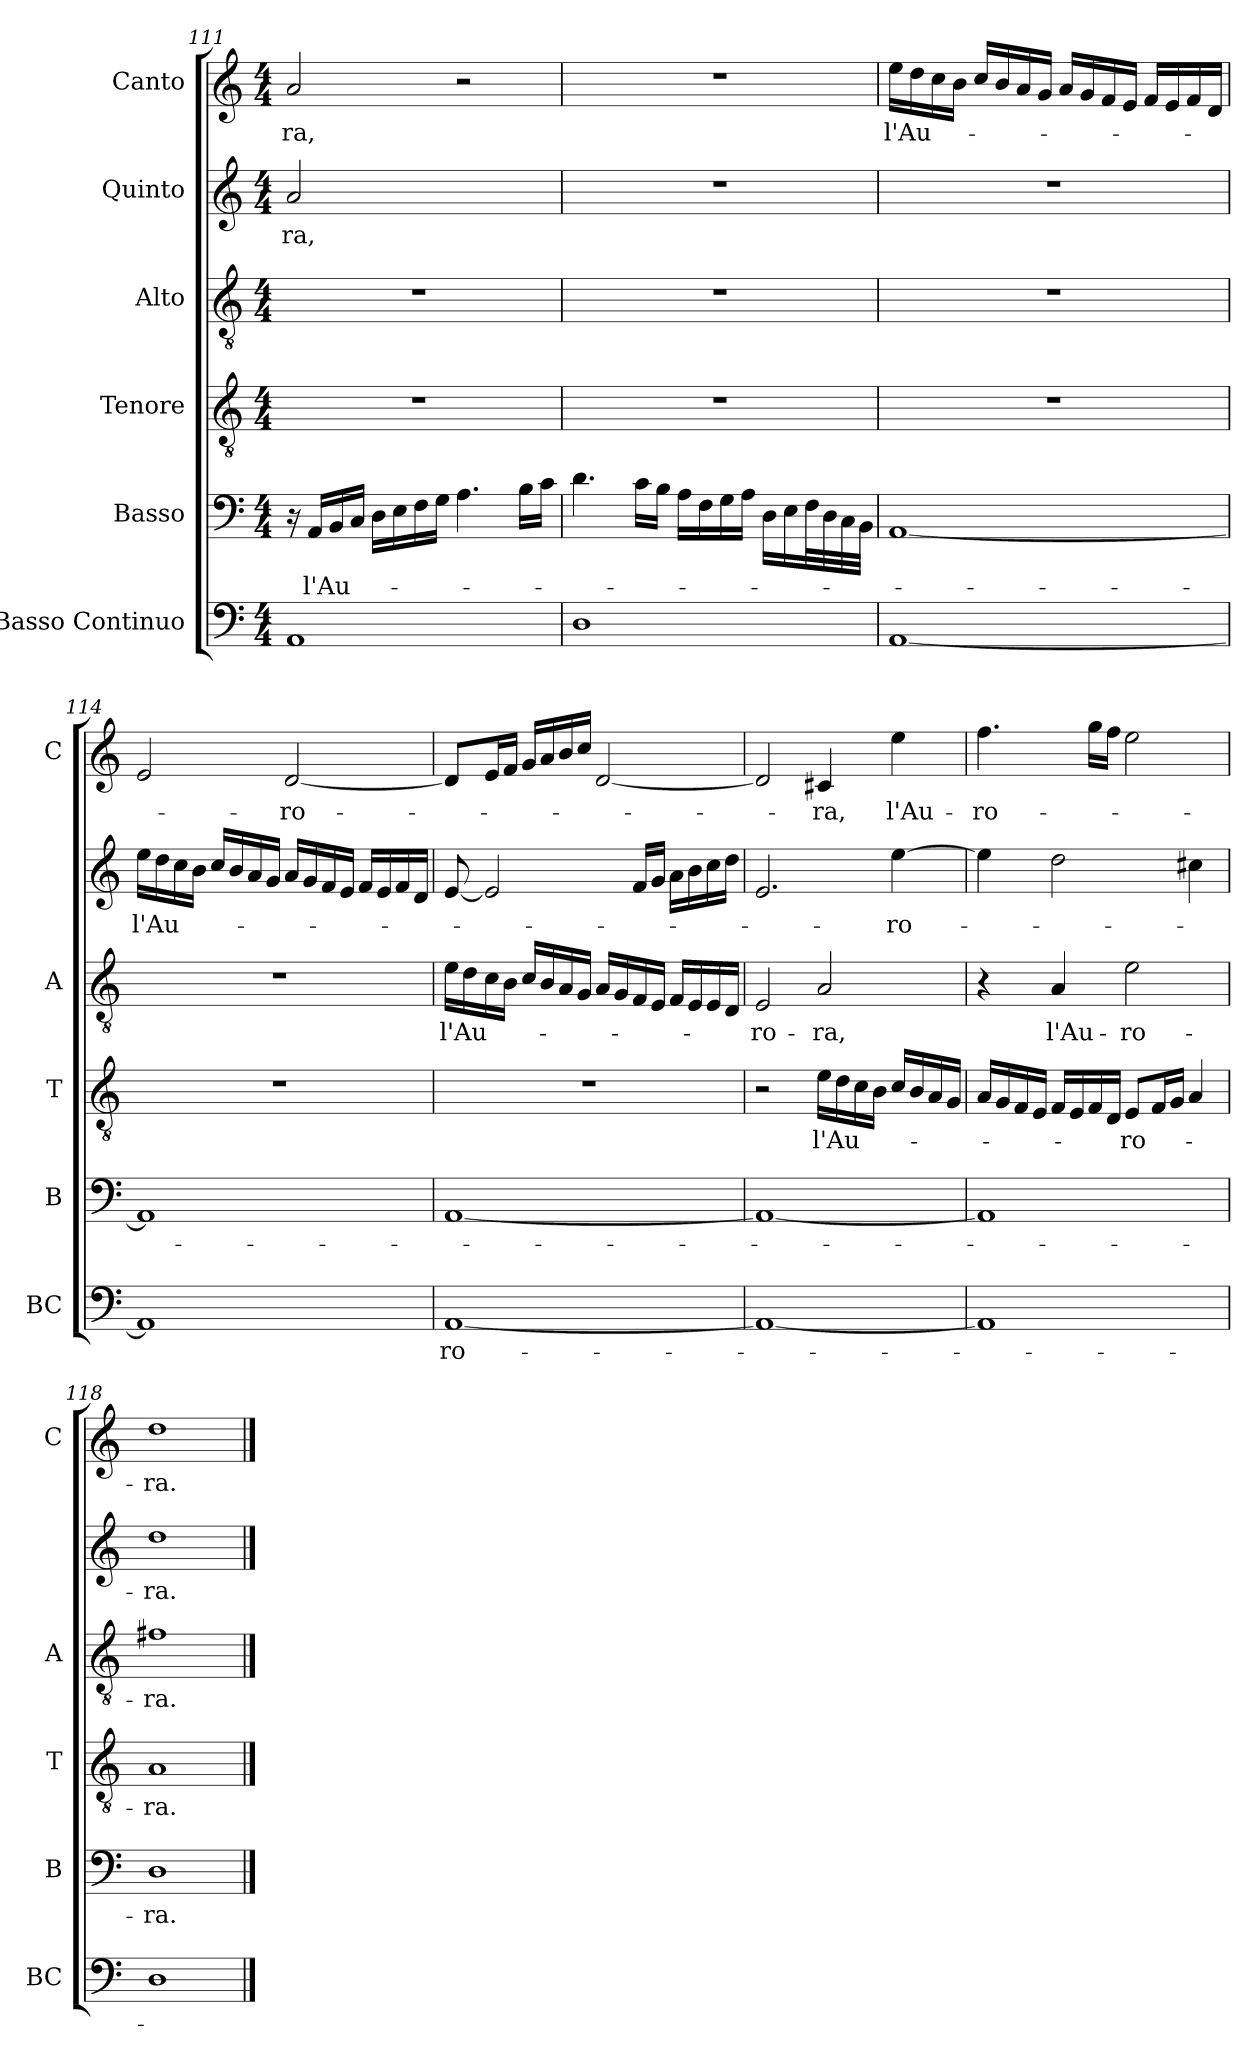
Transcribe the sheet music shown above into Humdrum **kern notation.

**kern	**text	**kern	**text	**kern	**text	**kern	**text	**kern	**text	**kern	**text
*part6	*part6	*part5	*part5	*part4	*part4	*part3	*part3	*part2	*part2	*part1	*part1
*staff6	*staff6	*staff5	*staff5	*staff4	*staff4	*staff3	*staff3	*staff2	*staff2	*staff1	*staff1
*I"Basso Continuo	*	*I"Basso	*	*I"Tenore	*	*I"Alto	*	*I"Quinto	*	*I"Canto	*
*I'BC	*	*I'B	*	*I'T	*	*I'A	*	*	*	*I'C	*
*clefF4	*	*clefF4	*	*clefGv2	*	*clefGv2	*	*clefG2	*	*clefG2	*
*k[]	*	*k[]	*	*k[]	*	*k[]	*	*k[]	*	*k[]	*
*C:	*	*C:	*	*C:	*	*C:	*	*C:	*	*C:	*
*M4/4	*	*M4/4	*	*M4/4	*	*M4/4	*	*M4/4	*	*M4/4	*
=111	=111	=111	=111	=111	=111	=111	=111	=111	=111	=111	=111
!	!	!	!	!	!	!	!	!	!LO:LY:b	!	!LO:LY:b
1AA	.	16r	.	1r	.	1r	.	2a/	-ra,	2a/	-ra,
!	!	!	!LO:LY:b	!	!	!	!	!	!	!	!
.	.	16AA/LL	l'Au-	.	.	.	.	.	.	.	.
.	.	16BB/	.	.	.	.	.	.	.	.	.
.	.	16C/JJ	.	.	.	.	.	.	.	.	.
.	.	16D\LL	.	.	.	.	.	.	.	.	.
.	.	16E\	.	.	.	.	.	.	.	.	.
.	.	16F\	.	.	.	.	.	.	.	.	.
.	.	16G\JJ	.	.	.	.	.	.	.	.	.
.	.	4.A\	.	.	.	.	.	2ryy	.	2r	.
.	.	16B\LL	.	.	.	.	.	.	.	.	.
.	.	16c\JJ	.	.	.	.	.	.	.	.	.
!!LO:LB:g=z
=112	=112	=112	=112	=112	=112	=112	=112	=112	=112	=112	=112
1D	.	4.d\	.	1r	.	1r	.	1r	.	1r	.
.	.	16c\LL	.	.	.	.	.	.	.	.	.
.	.	16B\JJ	.	.	.	.	.	.	.	.	.
.	.	16A\LL	.	.	.	.	.	.	.	.	.
.	.	16F\	.	.	.	.	.	.	.	.	.
.	.	16G\	.	.	.	.	.	.	.	.	.
.	.	16A\JJ	.	.	.	.	.	.	.	.	.
.	.	16D\LL	.	.	.	.	.	.	.	.	.
.	.	16E\	.	.	.	.	.	.	.	.	.
.	.	32F\L	.	.	.	.	.	.	.	.	.
.	.	32D\	.	.	.	.	.	.	.	.	.
.	.	32C\	.	.	.	.	.	.	.	.	.
.	.	32BB\JJJ	.	.	.	.	.	.	.	.	.
=113	=113	=113	=113	=113	=113	=113	=113	=113	=113	=113	=113
!	!	!	!	!	!	!	!	!	!	!	!LO:LY:b
[1AA	.	[1AA	.	1r	.	1r	.	1r	.	16ee\LL	l'Au-
.	.	.	.	.	.	.	.	.	.	16dd\	.
.	.	.	.	.	.	.	.	.	.	16cc\	.
.	.	.	.	.	.	.	.	.	.	16b\JJ	.
.	.	.	.	.	.	.	.	.	.	16cc/LL	.
.	.	.	.	.	.	.	.	.	.	16b/	.
.	.	.	.	.	.	.	.	.	.	16a/	.
.	.	.	.	.	.	.	.	.	.	16g/JJ	.
.	.	.	.	.	.	.	.	.	.	16a/LL	.
.	.	.	.	.	.	.	.	.	.	16g/	.
.	.	.	.	.	.	.	.	.	.	16f/	.
.	.	.	.	.	.	.	.	.	.	16e/JJ	.
.	.	.	.	.	.	.	.	.	.	16f/LL	.
.	.	.	.	.	.	.	.	.	.	16e/	.
.	.	.	.	.	.	.	.	.	.	16f/	.
.	.	.	.	.	.	.	.	.	.	16d/JJ	.
=114	=114	=114	=114	=114	=114	=114	=114	=114	=114	=114	=114
!	!	!	!	!	!	!	!	!	!LO:LY:b	!	!
1AA]	.	1AA]	.	1r	.	1r	.	16ee\LL	l'Au-	2e/	.
.	.	.	.	.	.	.	.	16dd\	.	.	.
.	.	.	.	.	.	.	.	16cc\	.	.	.
.	.	.	.	.	.	.	.	16b\JJ	.	.	.
.	.	.	.	.	.	.	.	16cc/LL	.	.	.
.	.	.	.	.	.	.	.	16b/	.	.	.
.	.	.	.	.	.	.	.	16a/	.	.	.
.	.	.	.	.	.	.	.	16g/JJ	.	.	.
!	!	!	!	!	!	!	!	!	!	!	!LO:LY:b
.	.	.	.	.	.	.	.	16a/LL	.	[2d/	-ro-
.	.	.	.	.	.	.	.	16g/	.	.	.
.	.	.	.	.	.	.	.	16f/	.	.	.
.	.	.	.	.	.	.	.	16e/JJ	.	.	.
.	.	.	.	.	.	.	.	16f/LL	.	.	.
.	.	.	.	.	.	.	.	16e/	.	.	.
.	.	.	.	.	.	.	.	16f/	.	.	.
.	.	.	.	.	.	.	.	16d/JJ	.	.	.
=115	=115	=115	=115	=115	=115	=115	=115	=115	=115	=115	=115
!	!LO:LY:b	!	!	!	!	!	!LO:LY:b	!	!	!	!
[1AA	ro-	[1AA	.	1r	.	16e\LL	l'Au-	[8e/	.	8d/L]	.
.	.	.	.	.	.	16d\	.	.	.	.	.
.	.	.	.	.	.	16c\	.	2e/]	.	16e/L	.
.	.	.	.	.	.	16B\JJ	.	.	.	16f/JJ	.
.	.	.	.	.	.	16c/LL	.	.	.	16g/LL	.
.	.	.	.	.	.	16B/	.	.	.	16a/	.
.	.	.	.	.	.	16A/	.	.	.	16b/	.
.	.	.	.	.	.	16G/JJ	.	.	.	16cc/JJ	.
.	.	.	.	.	.	16A/LL	.	.	.	[2d/	.
.	.	.	.	.	.	16G/	.	.	.	.	.
.	.	.	.	.	.	16F/	.	16f/LL	.	.	.
.	.	.	.	.	.	16E/JJ	.	16g/JJ	.	.	.
.	.	.	.	.	.	16F/LL	.	16a\LL	.	.	.
.	.	.	.	.	.	16E/	.	16b\	.	.	.
.	.	.	.	.	.	16E/	.	16cc\	.	.	.
.	.	.	.	.	.	16D/JJ	.	16dd\JJ	.	.	.
=116	=116	=116	=116	=116	=116	=116	=116	=116	=116	=116	=116
!	!	!	!	!	!	!	!LO:LY:b	!	!	!	!
1AA_	.	1AA_	.	2r	.	2E/	-ro-	2.e/	.	2d/]	.
!	!	!	!	!	!LO:LY:b	!	!LO:LY:b	!	!	!	!LO:LY:b
.	.	.	.	16e\LL	l'Au-	2A/	-ra,	.	.	4c#X/	-ra,
.	.	.	.	16d\	.	.	.	.	.	.	.
.	.	.	.	16c\	.	.	.	.	.	.	.
.	.	.	.	16B\JJ	.	.	.	.	.	.	.
!	!	!	!	!	!	!	!	!	!LO:LY:b	!	!LO:LY:b
.	.	.	.	16c/LL	.	.	.	[4ee\	-ro-	4ee\	l'Au-
.	.	.	.	16B/	.	.	.	.	.	.	.
.	.	.	.	16A/	.	.	.	.	.	.	.
.	.	.	.	16G/JJ	.	.	.	.	.	.	.
!!LO:LB:g=z
=117	=117	=117	=117	=117	=117	=117	=117	=117	=117	=117	=117
!	!	!	!	!	!	!	!	!	!	!	!LO:LY:b
1AA]	.	1AA]	.	16A/LL	.	4r	.	4ee\]	.	4.ff\	-ro-
.	.	.	.	16G/	.	.	.	.	.	.	.
.	.	.	.	16F/	.	.	.	.	.	.	.
.	.	.	.	16E/JJ	.	.	.	.	.	.	.
!	!	!	!	!	!	!	!LO:LY:b	!	!	!	!
.	.	.	.	16F/LL	.	4A/	l'Au-	2dd\	.	.	.
.	.	.	.	16E/	.	.	.	.	.	.	.
.	.	.	.	16F/	.	.	.	.	.	16gg\LL	.
.	.	.	.	16D/JJ	.	.	.	.	.	16ff\JJ	.
!	!	!	!	!	!LO:LY:b	!	!LO:LY:b	!	!	!	!
.	.	.	.	8E/L	-ro-	2e\	-ro-	.	.	2ee\	.
.	.	.	.	16F/L	.	.	.	.	.	.	.
.	.	.	.	16G/JJ	.	.	.	.	.	.	.
.	.	.	.	4A/	.	.	.	4cc#X\	.	.	.
=118	=118	=118	=118	=118	=118	=118	=118	=118	=118	=118	=118
!	!	!	!LO:LY:b	!	!LO:LY:b	!	!LO:LY:b	!	!LO:LY:b	!	!LO:LY:b
1D	.	1D	-ra.	1A	-ra.	1f#X	-ra.	1dd	-ra.	1dd	-ra.
==	==	==	==	==	==	==	==	==	==	==	==
*-	*-	*-	*-	*-	*-	*-	*-	*-	*-	*-	*-
